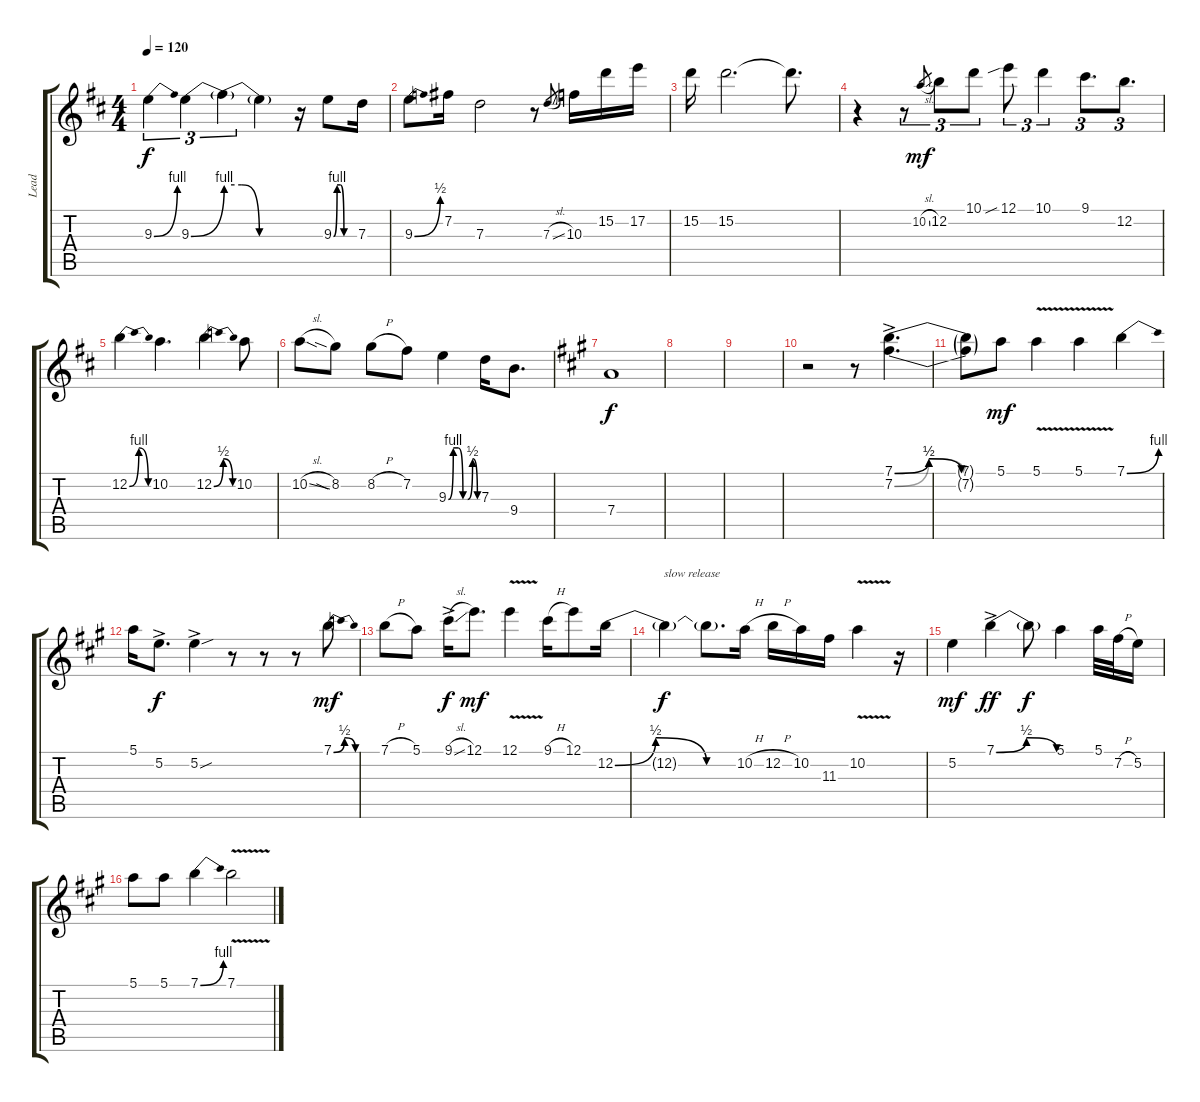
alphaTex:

\track ("Lead" "Lead") {instrument overdrivenguitar}
\staff {score tabs}
\tuning (E4 B3 G3 D3 A2 E2) {hide}
\ts (4 4)
\tempo 120
\clef g2
\ks d
9.3{be (bend 0 0 60 4)}.4{tu (3 2) dy f} 9.3{be (bend 0 0 60 4)}.4{tu (3 2)} 9.3{be (custom 0 4 15 4 30 0 60 0) t}.4{tu (3 2)} 9.3{t}.4 r.16 9.3{be (custom 0 0 10 4 20 4 30 0 60 0)}.8 7.3.16 |
9.3{be (bend 0 0 60 2)}.8 7.2.16 7.3.2 r.8 7.3{sl}.8{gr} 10.3.16 15.2.16 17.2.16 |
15.2.16 15.2.2{d} 15.2{t}.8{d} |
r.4 r.8{tu (3 2)} 10.2{sl}.8{gr dy mf beam split} 12.2.8{tu (3 2) beam merge} 10.1.8{tu (3 2)} 12.1{sib}.8{tu (3 2)} 10.1.4{tu (3 2)} 9.1.8{d tu (3 2) beam merge} 12.2.8{d tu (3 2)} |
12.2{be (bendrelease 0 0 15 4 36 4 60 0)}.4 10.2.4{d} 12.2{be (bendrelease 0 0 30 2 30 2 60 0)}.4 10.2.8 |
10.2{sl}.8 8.2{sia}.8 8.2{h}.8 7.2.8 9.3{be (custom 0 0 10 4 20 4 30 0 40 0 50 2 60 0)}.4 7.3.16 9.4.8{d} |
\ks a
7.4.1{dy f} |
|
|
r.2 r.8 (7.1{be (custom 0 0 20 2 39 0 60 0) ac} 7.2{be (custom 0 0 20 2 40 0 60 0) ac}).4{d} |
(7.1{t} 7.2{t}).8 5.1.8{dy mf} 5.1{v}.4 5.1{v}.4 7.1{be (bend 0 0 60 4)}.4 |
5.1.16 5.2{ac}.8{d dy f} 5.2{sou ac}.4 r.8 r.8 r.8 7.1{be (bendrelease 0 0 30 2 30 2 60 0)}.8{dy mf} |
7.1{h}.8 5.1.8 9.1{sl ac}.16{dy f} 12.1.8{d dy mf} 12.1{v}.4 9.1{h}.16 12.1.8 12.2{be (custom 0 0 20 2 45 0 60 0)}.16 |
12.2{t}.4{txt "slow release" dy f} 12.2{t}.8{d} 10.2{h}.16 12.2{h}.16 10.2.16 11.3.16 10.2{v}.4 r.16 |
5.2.4{dy mf} 7.1{be (bendrelease 0 0 30 2 30 2 60 0) ac}.4{dy ff} 7.1{t}.8{dy f} 5.1.4 5.1.32 7.2{h}.32 5.2.16 |
5.1.8 5.1.8 7.1{be (bend 0 0 60 4)}.4 7.1{v}.2
